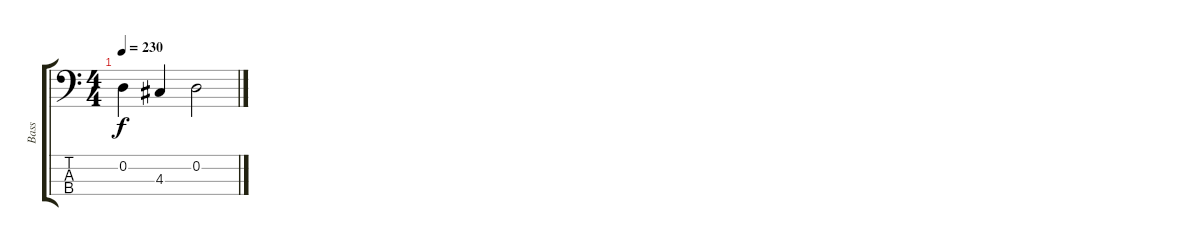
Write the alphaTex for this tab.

\track ("Bass" "Bass") {instrument electricbassfinger}
\staff {score tabs}
\tuning (G2 D2 A1 E1) {hide}
\ts (4 4)
\tempo 230
\clef f4
\ks c
0.2.4{dy f} 4.3.4 0.2.2
